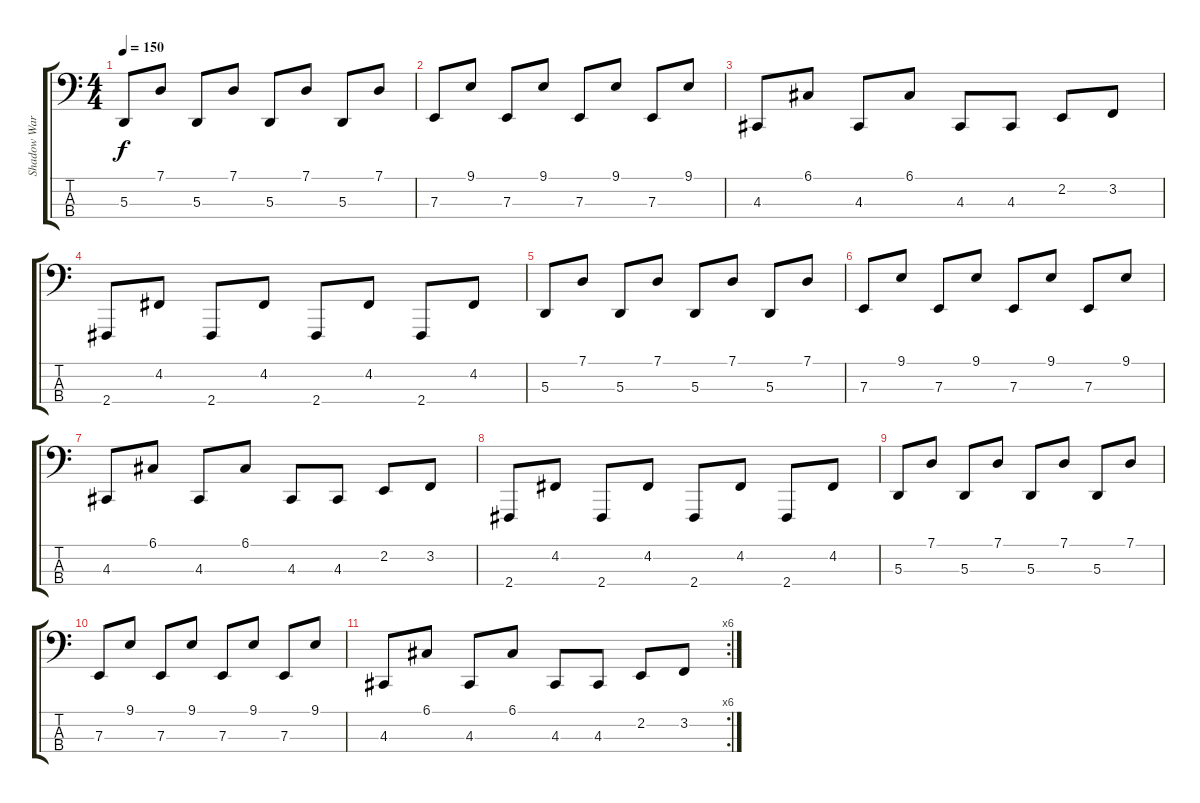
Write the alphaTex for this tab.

\track ("Shadow Warriors - Stage 3" "Shadow War") {instrument lead2sawtooth}
\staff {score tabs}
\tuning (G2 D2 A1 E1) {hide}
\ts (4 4)
\tempo 150
\clef f4
\ks c
5.3.8{dy f} 7.1.8 5.3.8 7.1.8 5.3.8 7.1.8 5.3.8 7.1.8 |
7.3.8 9.1.8 7.3.8 9.1.8 7.3.8 9.1.8 7.3.8 9.1.8 |
4.3.8 6.1.8 4.3.8 6.1.8 4.3.8 4.3.8 2.2.8 3.2.8 |
2.4.8 4.2.8 2.4.8 4.2.8 2.4.8 4.2.8 2.4.8 4.2.8 |
5.3.8 7.1.8 5.3.8 7.1.8 5.3.8 7.1.8 5.3.8 7.1.8 |
7.3.8 9.1.8 7.3.8 9.1.8 7.3.8 9.1.8 7.3.8 9.1.8 |
4.3.8 6.1.8 4.3.8 6.1.8 4.3.8 4.3.8 2.2.8 3.2.8 |
2.4.8 4.2.8 2.4.8 4.2.8 2.4.8 4.2.8 2.4.8 4.2.8 |
5.3.8 7.1.8 5.3.8 7.1.8 5.3.8 7.1.8 5.3.8 7.1.8 |
7.3.8 9.1.8 7.3.8 9.1.8 7.3.8 9.1.8 7.3.8 9.1.8 |
\rc 6
4.3.8 6.1.8 4.3.8 6.1.8 4.3.8 4.3.8 2.2.8 3.2.8
